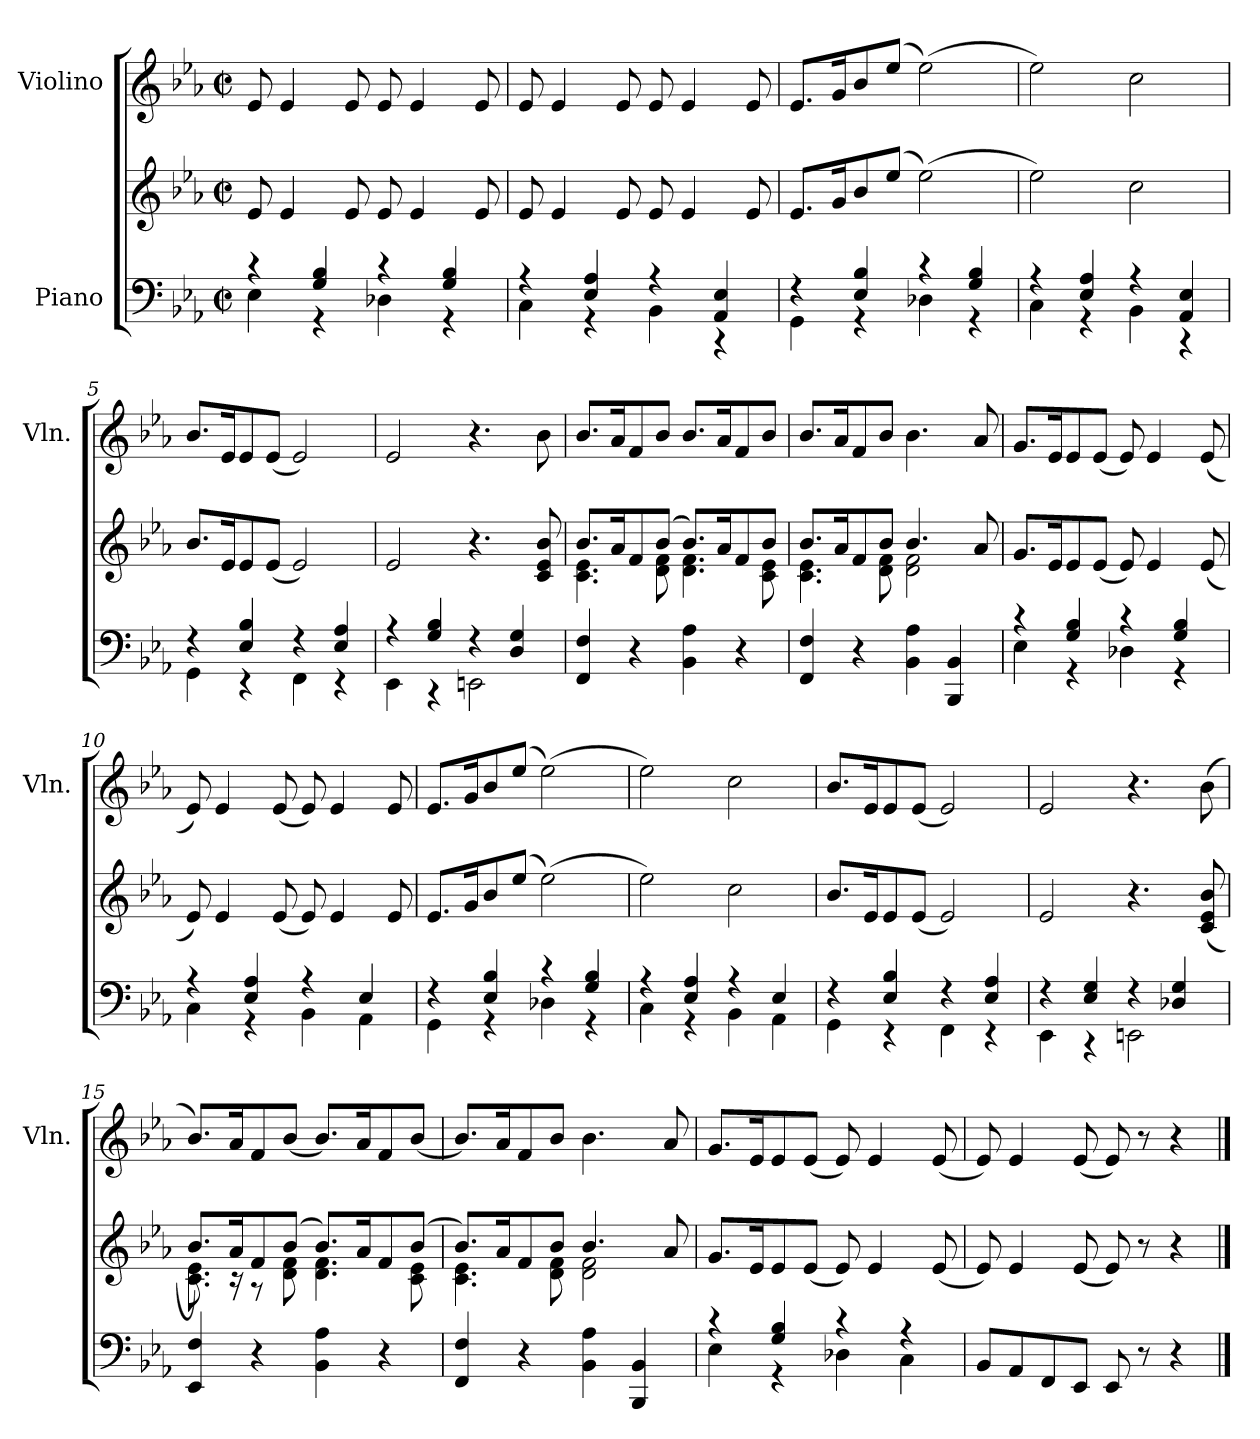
**kern	**kern	**kern
*part2	*part2	*part1
*staff3	*staff2	*staff1
*I"Piano	*	*I"Violino
*	*	*I'Vln.
*clefF4	*clefG2	*clefG2
*k[b-e-a-]	*k[b-e-a-]	*k[b-e-a-]
*M2/2	*M2/2	*M2/2
*met(c|)	*met(c|)	*met(c|)
=1	=1	=1
*^	*	*
4r	4E-\	8e-/	8e-/
.	.	4e-/	4e-/
4G/ 4B-/	4r	.	.
.	.	8e-/	8e-/
4r	4D-X\	8e-/	8e-/
.	.	4e-/	4e-/
4G/ 4B-/	4r	.	.
.	.	8e-/	8e-/
=2	=2	=2	=2
4r	4C\	8e-/	8e-/
.	.	4e-/	4e-/
4E-/ 4A-/	4r	.	.
.	.	8e-/	8e-/
4r	4BB-\	8e-/	8e-/
.	.	4e-/	4e-/
4AA-/ 4E-/	4r	.	.
.	.	8e-/	8e-/
!!LO:LB:g=z
=3	=3	=3	=3
4r	4GG\	8.e-/L	8.e-/L
.	.	16g/K	16g/K
4E-/ 4B-/	4r	8b-/	8b-/
.	.	(>8ee-/J	(>8ee-/J
4r	4D-X\	(>2ee-\)	(>2ee-\)
4G/ 4B-/	4r	.	.
=4	=4	=4	=4
4r	4C\	2ee-\)	2ee-\)
4E-/ 4A-/	4r	.	.
4r	4BB-\	2cc\	2cc\
4AA-/ 4E-/	4r	.	.
=5	=5	=5	=5
4r	4GG\	8.b-/L	8.b-/L
.	.	16e-/K	16e-/K
4E-/ 4B-/	4r	8e-/	8e-/
.	.	(<8e-/J	(<8e-/J
4r	4FF\	2e-/)	2e-/)
4E-/ 4A-/	4r	.	.
!!LO:LB:g=z
=6	=6	=6	=6
4r	4EE-\	2e-/	2e-/
4G/ 4B-/	4r	.	.
4r	2EEn\	4.r	4.r
4D/ 4G/	.	.	.
.	.	8c/ 8e-/ 8b-/	8b-\
*v	*v	*	*
=7	=7	=7
*	*^	*
4FF/ 4F/	8.b-/L	4.c\ 4.e-\	8.b-/L
.	16a-/K	.	16a-/K
4r	8f/	.	8f/
.	(>8b-/J	8d\ 8f\	8b-/J
4BB-\ 4A-\	8.b-/L)	4.d\ 4.f\	8.b-/L
.	16a-/K	.	16a-/K
4r	8f/	.	8f/
.	8b-/J	8c\ 8e-\	8b-/J
=8	=8	=8	=8
4FF/ 4F/	8.b-/L	4.c\ 4.e-\	8.b-/L
.	16a-/K	.	16a-/K
4r	8f/	.	8f/
.	8b-/J	8d\ 8f\	8b-/J
4BB-\ 4A-\	4.b-/	2d\ 2f\	4.b-\
4BBB-/ 4BB-/	.	.	.
.	8a-/	.	8a-/
*	*v	*v	*
!!LO:LB:g=z
=9	=9	=9
*^	*	*
4r	4E-\	8.g/L	8.g/L
.	.	16e-/K	16e-/K
4G/ 4B-/	4r	8e-/	8e-/
.	.	(<8e-/J	(<8e-/J
4r	4D-X\	8e-/)	8e-/)
.	.	4e-/	4e-/
4G/ 4B-/	4r	.	.
.	.	(<8e-/	(<8e-/
=10	=10	=10	=10
4r	4C\	8e-/)	8e-/)
.	.	4e-/	4e-/
4E-/ 4A-/	4r	.	.
.	.	(<8e-/	(<8e-/
4r	4BB-\	8e-/)	8e-/)
.	.	4e-/	4e-/
4E-/	4AA-\	.	.
.	.	8e-/	8e-/
!!LO:PB:g=z
=11	=11	=11	=11
4r	4GG\	8.e-/L	8.e-/L
.	.	16g/K	16g/K
4E-/ 4B-/	4r	8b-/	8b-/
.	.	(>8ee-/J	(>8ee-/J
4r	4D-X\	(>2ee-\)	(>2ee-\)
4G/ 4B-/	4r	.	.
=12	=12	=12	=12
4r	4C\	2ee-\)	2ee-\)
4E-/ 4A-/	4r	.	.
4r	4BB-\	2cc\	2cc\
4E-/	4AA-\	.	.
=13	=13	=13	=13
4r	4GG\	8.b-/L	8.b-/L
.	.	16e-/K	16e-/K
4E-/ 4B-/	4r	8e-/	8e-/
.	.	(<8e-/J	(<8e-/J
4r	4FF\	2e-/)	2e-/)
4E-/ 4A-/	4r	.	.
!!LO:LB:g=z
=14	=14	=14	=14
4r	4EE-\	2e-/	2e-/
4E-/ 4G/	4r	.	.
4r	2EEn\	4.r	4.r
4D-X/ 4G/	.	.	.
.	.	(<8c/ 8e-/ 8b-/	(>8b-\
*v	*v	*	*
=15	=15	=15
*	*^	*
4EE-/ 4F/	8.b-/L)	8.c\ 8.e-\	8.b-/L)
.	16a-/K	16r	16a-/K
4r	8f/	8r	8f/
.	(>8b-/J	8d\ 8f\	(<8b-/J
4BB-\ 4A-\	8.b-/L)	4.d\ 4.f\	8.b-/L)
.	16a-/K	.	16a-/K
4r	8f/	.	8f/
.	(>8b-/J	8c\ 8e-\	(<8b-/J
=16	=16	=16	=16
4FF/ 4F/	8.b-/L)	4.c\ 4.e-\	8.b-/L)
.	16a-/K	.	16a-/K
4r	8f/	.	8f/
.	8b-/J	8d\ 8f\	8b-/J
4BB-\ 4A-\	4.b-/	2d\ 2f\	4.b-\
4BBB-/ 4BB-/	.	.	.
.	8a-/	.	8a-/
*	*v	*v	*
!!LO:LB:g=z
=17	=17	=17
*^	*	*
4r	4E-\	8.g/L	8.g/L
.	.	16e-/K	16e-/K
4G/ 4B-/	4r	8e-/	8e-/
.	.	(<8e-/J	(<8e-/J
4r	4D-X\	8e-/)	8e-/)
.	.	4e-/	4e-/
4r	4C\	.	.
.	.	(<8e-/	(<8e-/
*v	*v	*	*
=18	=18	=18
8BB-/L	8e-/)	8e-/)
8AA-/	4e-/	4e-/
8FF/	.	.
8EE-/J	(<8e-/	(<8e-/
8EE-/	8e-/)	8e-/)
8r	8r	8r
4r	4r	4r
==	==	==
*-	*-	*-
